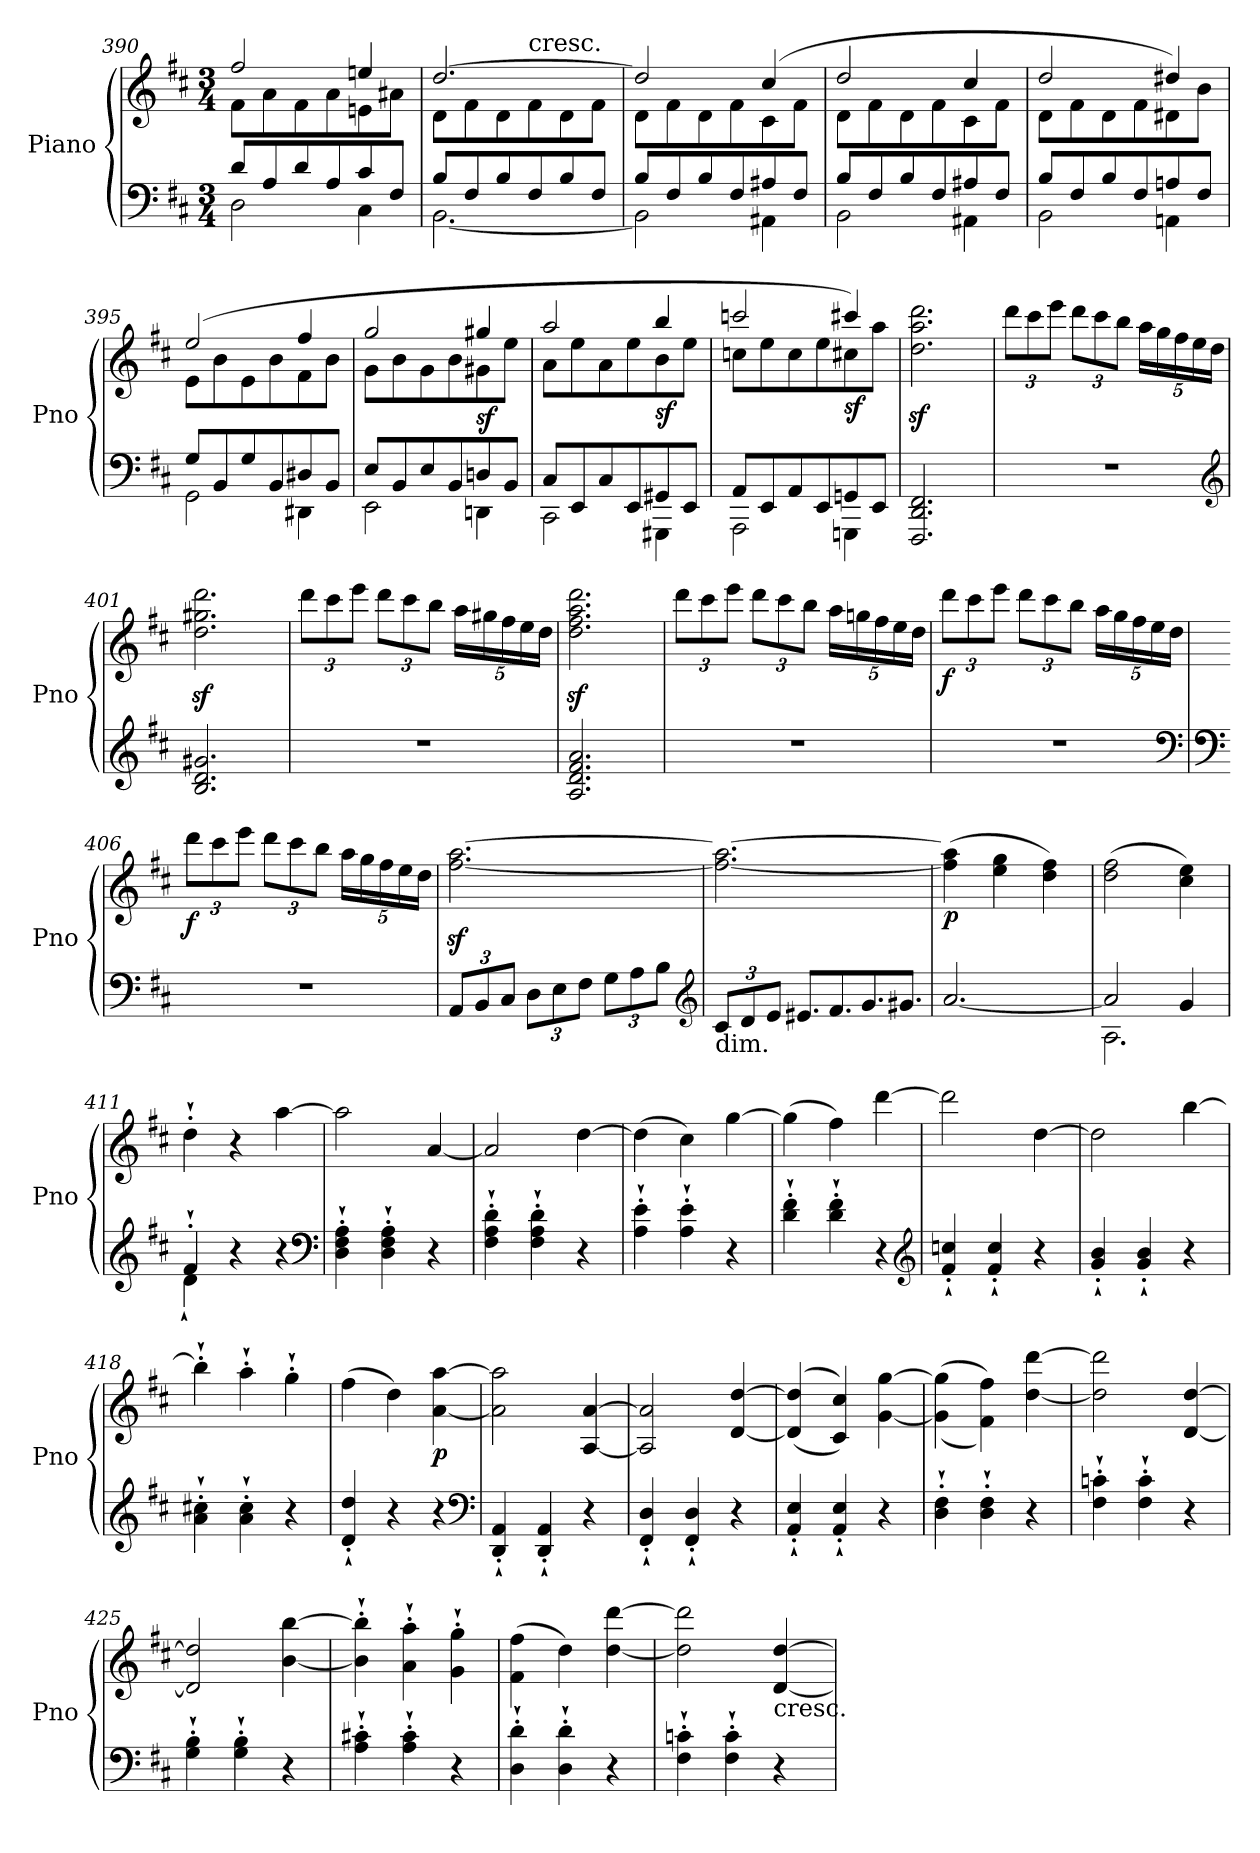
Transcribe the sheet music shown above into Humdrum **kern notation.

**kern	**kern	**dynam
*part1	*part1	*part1
*staff2	*staff1	*staff1/2
*I"Piano	*	*
*I'Pno	*	*
*clefF4	*clefG2	*
*k[f#c#]	*k[f#c#]	*
*D:	*D:	*
*M3/4	*M3/4	*
=390	=390	=390
*^	*^	*
8d/L	2D\	2ff#/	8f#\L	.
8A/	.	.	8a\	.
8d/	.	.	8f#\	.
8A/	.	.	8a\	.
8c#/	4C#\	4een/	8en\	.
8F#/J	.	.	8a#X\J	.
!!LO:PB:g=z	!!
=391	=391	=391	=391	=391
8B/L	[2.BB\	[2.dd/	8d\L	.
8F#/	.	.	8f#\	.
8B/	.	.	8d\	.
!	!	!	!LO:TX:a:t=cresc.	!
8F#/	.	.	8f#\	.
8B/	.	.	8d\	.
8F#/J	.	.	8f#\J	.
!!LO:PB:g=z	!!
=392	=392	=392	=392	=392
8B/L	2BB\]	2dd/]	8d\L	.
8F#/	.	.	8f#\	.
8B/	.	.	8d\	.
8F#/	.	.	8f#\	.
8A#X/	4AA#X\	(4cc#/	8c#\	.
8F#/J	.	.	8f#\J	.
=393	=393	=393	=393	=393
8B/L	2BB\	2dd/	8d\L	.
8F#/	.	.	8f#\	.
8B/	.	.	8d\	.
8F#/	.	.	8f#\	.
8A#X/	4AA#X\	4cc#/	8c#\	.
8F#/J	.	.	8f#\J	.
=394	=394	=394	=394	=394
8B/L	2BB\	2dd/	8d\L	.
8F#/	.	.	8f#\	.
8B/	.	.	8d\	.
8F#/	.	.	8f#\	.
8An/	4AAn\	4dd#X/)	8d#X\	.
8F#/J	.	.	8b\J	.
=395	=395	=395	=395	=395
8G/L	2GG\	(2ee/	8e\L	.
8BB/	.	.	8b\	.
8G/	.	.	8e\	.
8BB/	.	.	8b\	.
!	!	!	!	!LO:DY:b=2
!	!	!	!	!LO:DY:n=1:a
8D#X/	4DD#X\	4ff#/	8f#\	sf sf
8BB/J	.	.	8b\J	.
=396	=396	=396	=396	=396
8E/L	2EE\	2gg/	8g\L	.
8BB/	.	.	8b\	.
8E/	.	.	8g\	.
8BB/	.	.	8b\	.
!	!	!	!	!LO:DY:b
8Dn/	4DDn\	4gg#X/	8g#X\	sf
8BB/J	.	.	8ee\J	.
=397	=397	=397	=397	=397
8C#/L	2CC#\	2aa/	8a\L	.
8EE/	.	.	8ee\	.
8C#/	.	.	8a\	.
8EE/	.	.	8ee\	.
!	!	!	!	!LO:DY:b
8GG#X/	4GGG#X\	4bb/	8b\	sf
8EE/J	.	.	8ee\J	.
!!LO:PB:g=z	!!
=398	=398	=398	=398	=398
8AA/L	2AAA\	2cccn/	8ccn\L	.
8EE/	.	.	8ee\	.
8AA/	.	.	8cc\	.
8EE/	.	.	8ee\	.
!	!	!	!	!LO:DY:b
8GGn/	4GGGn\	4ccc#X/)	8cc#X\	sf
8EE/J	.	.	8aa\J	.
*v	*v	*	*	*
*	*v	*v	*
!!LO:PB:g=z
=399	=399	=399
2.FFF#/ 2.DD/ 2.FF#/	2.dd\z< 2.aa\z< 2.ddd\z<	.
=400	=400	=400
*	*Xbrackettup	*
2.r	12ddd\L	.
.	12ccc#\	.
.	12eee\J	.
.	12ddd\L	.
.	12ccc#\	.
.	12bb\J	.
.	20aa\LL	.
.	20gg\	.
.	20ff#\	.
.	20ee\	.
.	20dd\JJ	.
*clefG2	*	*
=401	=401	=401
2.B/ 2.d/ 2.g#X/	2.dd\z< 2.gg#X\z< 2.ddd\z<	.
=402	=402	=402
2.r	12ddd\L	.
.	12ccc#\	.
.	12eee\J	.
.	12ddd\L	.
.	12ccc#\	.
.	12bb\J	.
.	20aa\LL	.
.	20gg#X\	.
.	20ff#\	.
.	20ee\	.
.	20dd\JJ	.
=403	=403	=403
2.A/ 2.d/ 2.f#/ 2.a/	2.dd\z< 2.ff#\z< 2.aa\z< 2.ddd\z<	.
=404	=404	=404
2.r	12ddd\L	.
.	12ccc#\	.
.	12eee\J	.
.	12ddd\L	.
.	12ccc#\	.
.	12bb\J	.
.	20aa\LL	.
.	20ggn\	.
.	20ff#\	.
.	20ee\	.
.	20dd\JJ	.
!!LO:PB:g=z
=405	=405	=405
!	!	!LO:DY:b
2.r	12ddd\L	f
.	12ccc#\	.
.	12eee\J	.
.	12ddd\L	.
.	12ccc#\	.
.	12bb\J	.
.	20aa\LL	.
.	20gg\	.
.	20ff#\	.
.	20ee\	.
.	20dd\JJ	.
*clefF4	*	*
!!LO:PB:g=z
=406	=406	=406
*clefF4	*	*
!	!	!LO:DY:b
2.r	12ddd\L	f
.	12ccc#\	.
.	12eee\J	.
.	12ddd\L	.
.	12ccc#\	.
.	12bb\J	.
.	20aa\LL	.
.	20gg\	.
.	20ff#\	.
.	20ee\	.
.	20dd\JJ	.
=407	=407	=407
*Xbrackettup	*	*
12AA/L	[2.ff#\z< [2.aa\z<	.
12BB/	.	.
12C#/J	.	.
12D\L	.	.
12E\	.	.
12F#\J	.	.
12G\L	.	.
12A\	.	.
12B\J	.	.
*clefG2	*	*
=408	=408	=408
!LO:TX:b:t=dim.	!	!
12c#/L	2.ff#\_ 2.aa\_	.
12d/	.	.
12e/J	.	.
*Xtuplet	*	*
12.e#X/L	.	.
12.f#/	.	.
12.g/	.	.
12.g#X/J	.	.
=409	=409	=409
!	!	!LO:DY:b
[2.a/	(4ff#\] 4aa\]	p
.	4ee\ 4gg\	.
.	4dd\ 4ff#\)	.
=410	=410	=410
*^	*	*
2a/]	2.A\	(2dd\ 2ff#\	.
4g/	.	4cc#\ 4ee\)	.
=411	=411	=411	=411
4f#`'/	4d`\	4dd`'\	.
4r	2ryy	4r	.
4r	.	[4aa\	.
*v	*v	*	*
*clefF4	*	*
!!LO:PB:g=z
=412	=412	=412
4D\`' 4F#\`' 4A\`'	2aa\]	.
4D\`' 4F#\`' 4A\`'	.	.
4r	[4a/	.
=413	=413	=413
4F#\`' 4A\`' 4d\`'	2a/]	.
4F#\`' 4A\`' 4d\`'	.	.
4r	[4dd\	.
=414	=414	=414
4A\`' 4e\`'	(4dd\]	.
4A\`' 4e\`'	4cc#\)	.
4r	[4gg\	.
!!LO:PB:g=z
=415	=415	=415
4d\`' 4f#\`'	(4gg\]	.
4d\`' 4f#\`'	4ff#\)	.
4r	[4ddd\	.
*clefG2	*	*
=416	=416	=416
4f#/`' 4ccn/`'	2ddd\]	.
4f#/`' 4cc/`'	.	.
4r	[4dd\	.
=417	=417	=417
4g/`' 4b/`'	2dd\]	.
4g/`' 4b/`'	.	.
4r	[4bb\	.
=418	=418	=418
4a\`' 4cc#X\`'	4bb`'\]	.
4a\`' 4cc#\`'	4aa`'\	.
4r	4gg`'\	.
=419	=419	=419
4d/`' 4dd/`'	(4ff#\	.
4r	4dd\)	.
!	!	!LO:DY:b
4r	[4a\ [4aa\	p
*clefF4	*	*
=420	=420	=420
4DD/`' 4AA/`'	2a\] 2aa\]	.
4DD/`' 4AA/`'	.	.
4r	[4A/ [4a/	.
=421	=421	=421
4FF#/`' 4D/`'	2A/] 2a/]	.
4FF#/`' 4D/`'	.	.
4r	[4d/ [4dd/	.
=422	=422	=422
4AA/`' 4E/`'	((4d/] 4dd/]	.
4AA/`' 4E/`'	4c#/ 4cc#/))	.
4r	[4g\ [4gg\	.
=423	=423	=423
4D\`' 4F#\`'	((4g\] 4gg\]	.
4D\`' 4F#\`'	4f#\ 4ff#\))	.
4r	[4dd\ [4ddd\	.
=424	=424	=424
4F#\`' 4cn\`'	2dd\] 2ddd\]	.
4F#\`' 4c\`'	.	.
4r	[4d/ [4dd/	.
!!LO:PB:g=z
=425	=425	=425
4G\`' 4B\`'	2d/] 2dd/]	.
4G\`' 4B\`'	.	.
4r	[4b\ [4bb\	.
=426	=426	=426
4A\`' 4c#X\`'	4b\]`' 4bb\]`'	.
4A\`' 4c#\`'	4a\`' 4aa\`'	.
4r	4g\`' 4gg\`'	.
=427	=427	=427
4D\`' 4d\`'	(4f#\ 4ff#\	.
4D\`' 4d\`'	4dd\)	.
4r	[4dd\ [4ddd\	.
=428	=428	=428
4F#\`' 4cn\`'	2dd\] 2ddd\]	.
4F#\`' 4c\`'	.	.
!	!LO:TX:b:t=cresc.	!
4r	[4d/ [4dd/	.
=	=	=
*-	*-	*-
